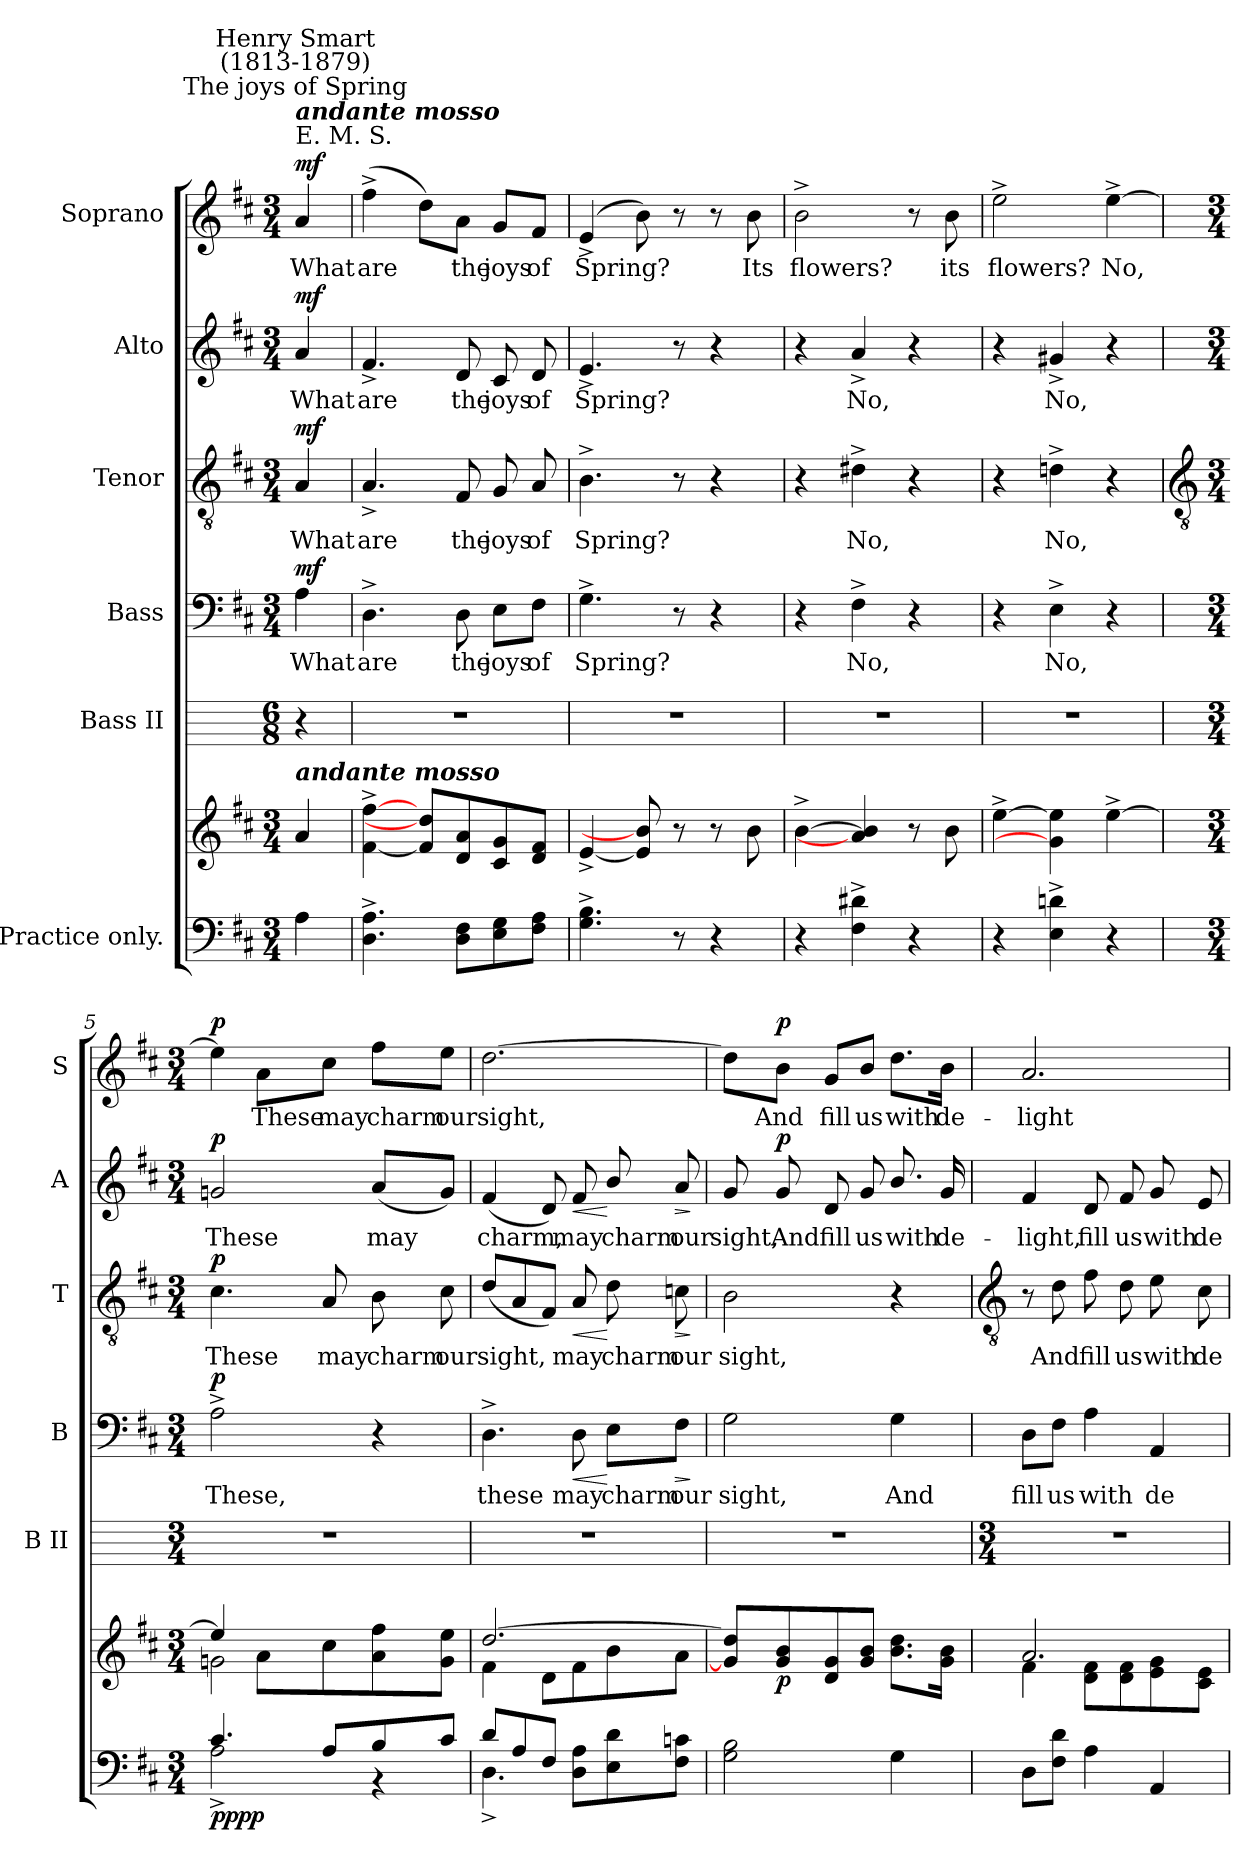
**kern	**kern	**dynam	**kern	**kern	**text	**dynam	**kern	**text	**dynam	**kern	**text	**dynam	**kern	**text	**dynam
*part6	*part6	*part6	*part5	*part4	*part4	*part4	*part3	*part3	*part3	*part2	*part2	*part2	*part1	*part1	*part1
*staff7	*staff6	*staff6/7	*staff5	*staff4	*staff4	*staff4	*staff3	*staff3	*staff3	*staff2	*staff2	*staff2	*staff1	*staff1	*staff1
*I"Practice only.	*	*	*I"Bass II	*I"Bass	*	*	*I"Tenor	*	*	*I"Alto	*	*	*I"Soprano	*	*
*	*	*	*I'B II	*I'B	*	*	*I'T	*	*	*I'A	*	*	*I'S	*	*
*clefF4	*clefG2	*	*	*clefF4	*	*	*clefGv2	*	*	*clefG2	*	*	*clefG2	*	*
*k[f#c#]	*k[f#c#]	*	*	*k[f#c#]	*	*	*k[f#c#]	*	*	*k[f#c#]	*	*	*k[f#c#]	*	*
*D:	*D:	*	*	*D:	*	*	*D:	*	*	*D:	*	*	*D:	*	*
*M3/4	*M3/4	*	*M6/8	*M3/4	*	*	*M3/4	*	*	*M3/4	*	*	*M3/4	*	*
*MM63	*MM63	*	*MM63	*MM63	*	*	*MM63	*	*	*MM63	*	*	*MM63	*	*
=	=	=	=	=	=	=	=	=	=	=	=	=	=	=	=
!	!	!	!	!	!	!	!	!	!	!	!	!	!LO:TX:a:t=E. M. S.	!	!
!	!	!	!	!	!	!	!	!	!	!	!	!	!LO:TX:a:Bi:t=andante mosso	!	!
!	!	!	!	!	!	!	!	!	!	!	!	!	!LO:TX:a:cj:t=The joys of Spring	!	!
!	!	!	!	!	!	!	!	!	!	!	!	!	!LO:TX:a:cj:t=Henry Smart\n(1813-1879)	!	!
!	!LO:TX:a:Bi:t=andante mosso	!	!	!	!	!	!	!	!	!	!	!	!	!	!
!	!	!LO:DY:b=2	!	!	!LO:LY:b	!	!	!LO:LY:b	!	!	!LO:LY:b	!	!	!LO:LY:b	!
!	!	!LO:DY:n=1:b	!	!	!	!LO:DY:b	!	!	!LO:DY:b	!	!	!LO:DY:b	!	!	!LO:DY:b
4A	4a	mf mf	4r	4A	What	mf	4A	What	mf	4a	What	mf	4a	What	mf
=1	=1	=1	=1	=1	=1	=1	=1	=1	=1	=1	=1	=1	=1	=1	=1
!	!	!	!	!	!LO:LY:b	!	!	!LO:LY:b	!	!	!LO:LY:b	!	!	!LO:LY:b	!
4.D^ 4.A^	[4f#^ [4ff#^	.	2.r	4.D^	are	.	4.A^	are	.	4.f#^	are	.	(>4ff#^	are	.
.	8f#] 8dd]L	.	.	.	.	.	.	.	.	.	.	.	8dd\L)	.	.
!	!	!	!	!	!LO:LY:b	!	!	!LO:LY:b	!	!	!LO:LY:b	!	!	!LO:LY:b	!
8D 8F#L	8d 8a	.	.	8D	the	.	8F#	the	.	8d	the	.	8a\J	the	.
!	!	!	!	!	!LO:LY:b	!	!	!LO:LY:b	!	!	!LO:LY:b	!	!	!LO:LY:b	!
8E 8G	8c# 8g	.	.	8E\L	joys	.	8G	joys	.	8c#	joys	.	8g/L	joys	.
!	!	!	!	!	!LO:LY:b	!	!	!LO:LY:b	!	!	!LO:LY:b	!	!	!LO:LY:b	!
8F# 8AJ	8d 8f#J	.	.	8F#\J	of	.	8A	of	.	8d	of	.	8f#/J	of	.
=2	=2	=2	=2	=2	=2	=2	=2	=2	=2	=2	=2	=2	=2	=2	=2
!	!	!	!	!	!LO:LY:b	!	!	!LO:LY:b	!	!	!LO:LY:b	!	!	!LO:LY:b	!
4.G^ 4.B^	[4e^	.	2.r	4.G^	Spring?	.	4.B^	Spring?	.	4.e^	Spring?	.	(<4e^	Spring?	.
.	8e] 8b]	.	.	.	.	.	.	.	.	.	.	.	8b)	.	.
8r	8r	.	.	8r	.	.	8r	.	.	8r	.	.	8r	.	.
4r	8r	.	.	4r	.	.	4r	.	.	4r	.	.	8r	.	.
!	!	!	!	!	!	!	!	!	!	!	!	!	!	!LO:LY:b	!
.	8b	.	.	.	.	.	.	.	.	.	.	.	8b	Its	.
=3	=3	=3	=3	=3	=3	=3	=3	=3	=3	=3	=3	=3	=3	=3	=3
!	!	!	!	!	!	!	!	!	!	!	!	!	!	!LO:LY:b	!
4r	[4b^	.	2.r	4r	.	.	4r	.	.	4r	.	.	2b^	flowers?	.
!	!	!	!	!	!LO:LY:b	!	!	!LO:LY:b	!	!	!LO:LY:b	!	!	!	!
4F#^ 4d#X^	4a] 4b]	.	.	4F#^	No,	.	4d#X^	No,	.	4a^	No,	.	.	.	.
4r	8r	.	.	4r	.	.	4r	.	.	4r	.	.	8r	.	.
!	!	!	!	!	!	!	!	!	!	!	!	!	!	!LO:LY:b	!
.	8b	.	.	.	.	.	.	.	.	.	.	.	8b	its	.
=4	=4	=4	=4	=4	=4	=4	=4	=4	=4	=4	=4	=4	=4	=4	=4
!	!	!	!	!	!	!	!	!	!	!	!	!	!	!LO:LY:b	!
4r	[4ee^	.	2.r	4r	.	.	4r	.	.	4r	.	.	2ee^	flowers?	.
!	!	!	!	!	!LO:LY:b	!	!	!LO:LY:b	!	!	!LO:LY:b	!	!	!	!
4E^ 4dn^	4g#] 4ee]	.	.	4E^	No,	.	4dn^	No,	.	4g#X^	No,	.	.	.	.
!	!	!	!	!	!	!	!	!	!	!	!	!	!	!LO:LY:b	!
4r	[4ee^	.	.	4r	.	.	4r	.	.	4r	.	.	[4ee^	No,	.
!!LO:LB:g=z
=5	=5	=5	=5	=5	=5	=5	=5	=5	=5	=5	=5	=5	=5	=5	=5
*	*	*	*	*	*	*	*clefGv2	*	*	*	*	*	*	*	*
*M3/4	*M3/4	*	*M3/4	*M3/4	*	*	*M3/4	*	*	*M3/4	*	*	*M3/4	*	*
*^	*^	*	*	*	*	*	*	*	*	*	*	*	*	*	*
!	!	!	!	!LO:DY:b=2	!	!	!LO:LY:b	!	!	!LO:LY:b	!	!	!LO:LY:b	!	!	!	!
!	!	!	!	!LO:DY:n=1:b=2	!	!	!	!	!	!	!	!	!	!	!	!	!
!	!	!	!	!LO:DY:n=2:b	!	!	!	!	!	!	!	!	!	!	!	!	!
!	!	!	!	!LO:DY:n=3:b	!	!	!	!LO:DY:b	!	!	!LO:DY:b	!	!	!LO:DY:b	!	!	!LO:DY:b
4.c#/	2A^\	4ee/]	2gn\	p p p p	2.r	2A^	These,	p	4.c#	These	p	2gn	These	p	4ee]	.	p
!	!	!	!	!	!	!	!	!	!	!	!	!	!	!	!	!LO:LY:b	!
.	.	8a\L	.	.	.	.	.	.	.	.	.	.	.	.	8a\L	These	.
!	!	!	!	!	!	!	!	!	!	!LO:LY:b	!	!	!	!	!	!LO:LY:b	!
8A/L	.	8cc#\	.	.	.	.	.	.	8A	may	.	.	.	.	8cc#\J	may	.
!	!	!	!	!	!	!	!	!	!	!LO:LY:b	!	!	!LO:LY:b	!	!	!LO:LY:b	!
8B/	4r	8a\ 8ff#\	4ryy	.	.	4r	.	.	8B	charm	.	(<8aL	may	.	8ff#\L	charm	.
!	!	!	!	!	!	!	!	!	!	!LO:LY:b	!	!	!	!	!	!LO:LY:b	!
8c#/J	.	8g\ 8ee\J	.	.	.	.	.	.	8c#	our	.	8gJ)	.	.	8ee\J	our	.
=6	=6	=6	=6	=6	=6	=6	=6	=6	=6	=6	=6	=6	=6	=6	=6	=6	=6
!	!	!	!	!	!	!	!LO:LY:b	!	!	!LO:LY:b	!	!	!LO:LY:b	!	!	!LO:LY:b	!
8d/L	4.D^\	[2.dd/	4f#\	.	2.r	4.D^	these	.	(<8dL	sight,	.	(<4f#	charm,	.	[2.dd	sight,	.
8A/	.	.	.	.	.	.	.	.	8A	.	.	.	.	.	.	.	.
8F#/J	.	.	8d\L	.	.	.	.	.	8F#J)	.	.	8d)	.	.	.	.	.
!	!	!	!	!	!	!	!LO:LY:b	!LO:HP:b	!	!LO:LY:b	!LO:HP:b	!	!LO:LY:b	!LO:HP:b	!	!	!
4.ryy	8D\ 8A\L	.	8f#\	.	.	8D	may	<	8A	may	<	8f#	may	<	.	.	.
!	!	!	!	!	!	!	!LO:LY:b	!	!	!LO:LY:b	!	!	!LO:LY:b	!	!	!	!
.	8E\ 8d\	.	8b\	.	.	8E\L	charm	[	8d	charm	[	8b/	charm	[	.	.	.
!	!	!	!	!	!	!	!LO:LY:b	!LO:HP:b	!	!LO:LY:b	!LO:HP:b	!	!LO:LY:b	!LO:HP:b	!	!	!
.	8F#\ 8cn\J	.	8a\J	.	.	8F#\J	our	>	8cn	our	>	8a	our	>	.	.	.
*v	*v	*	*	*	*	*	*	*	*	*	*	*	*	*	*	*	*
*	*v	*v	*	*	*	*	*	*	*	*	*	*	*	*	*	*
.	.	.	.	.	.	]	.	.	]	.	.	]	.	.	.
=7	=7	=7	=7	=7	=7	=7	=7	=7	=7	=7	=7	=7	=7	=7	=7
*^	*^	*	*	*	*	*	*	*	*	*	*	*	*	*	*
!	!	!	!	!	!	!	!LO:LY:b	!	!	!LO:LY:b	!	!	!LO:LY:b	!	!	!	!
2ryy	2G\ 2B\	8g/] 8dd/]L	2.ryy	.	2.r	2G	sight,	.	2B	sight,	.	8g	sight,	.	8dd\L]	.	.
!	!	!	!	!LO:DY:b	!	!	!	!	!	!	!	!	!LO:LY:b	!LO:DY:b	!	!LO:LY:b	!LO:DY:b
.	.	8g/ 8b/	.	p	.	.	.	.	.	.	.	8g	And	p	8b\J	And	p
!	!	!	!	!	!	!	!	!	!	!	!	!	!LO:LY:b	!	!	!LO:LY:b	!
.	.	8d/ 8g/	.	.	.	.	.	.	.	.	.	8d	fill	.	8g/L	fill	.
!	!	!	!	!	!	!	!	!	!	!	!	!	!LO:LY:b	!	!	!LO:LY:b	!
.	.	8g/ 8b/J	.	.	.	.	.	.	.	.	.	8g	us	.	8b/J	us	.
!	!	!	!	!	!	!	!LO:LY:b	!	!	!	!	!	!LO:LY:b	!	!	!LO:LY:b	!
8ryy	4G\	8.b\ 8.dd\L	.	.	.	4G	And	.	4r	.	.	8.b/	with	.	8.dd\L	with	.
8ryy	.	.	.	.	.	.	.	.	.	.	.	.	.	.	.	.	.
!	!	!	!	!	!	!	!	!	!	!	!	!	!LO:LY:b	!	!	!LO:LY:b	!
.	.	16g\ 16b\J	.	.	.	.	.	.	.	.	.	16g	de-	.	16b\Jk	de-	.
*v	*v	*	*	*	*	*	*	*	*	*	*	*	*	*	*	*	*
!!LO:LB:g=z
=8	=8	=8	=8	=8	=8	=8	=8	=8	=8	=8	=8	=8	=8	=8	=8	=8
*	*	*	*	*	*	*	*	*clefGv2	*	*	*	*	*	*	*	*
*	*	*	*	*M3/4	*	*	*	*	*	*	*	*	*	*	*	*
!	!	!	!	!	!	!LO:LY:b	!	!	!	!	!	!LO:LY:b	!	!	!LO:LY:b	!
8DL	2.a/	4f#\	.	2.r	8D\L	fill	.	8r	.	.	4f#	-light,	.	2.a	-light	.
!	!	!	!	!	!	!LO:LY:b	!	!	!LO:LY:b	!	!	!	!	!	!	!
8F# 8dJ	.	.	.	.	8F#\J	us	.	8d	And	.	.	.	.	.	.	.
!	!	!	!	!	!	!LO:LY:b	!	!	!LO:LY:b	!	!	!LO:LY:b	!	!	!	!
4A	.	8d\ 8f#\L	.	.	4A	with	.	8f#	fill	.	8d	fill	.	.	.	.
!	!	!	!	!	!	!	!	!	!LO:LY:b	!	!	!LO:LY:b	!	!	!	!
.	.	8d\ 8f#\	.	.	.	.	.	8d	us	.	8f#	us	.	.	.	.
!	!	!	!	!	!	!LO:LY:b	!	!	!LO:LY:b	!	!	!LO:LY:b	!	!	!	!
4AA	.	8e\ 8g\	.	.	4AA	de-	.	8e	with	.	8g	with	.	.	.	.
!	!	!	!	!	!	!	!	!	!LO:LY:b	!	!	!LO:LY:b	!	!	!	!
.	.	8c#\ 8e\J	.	.	.	.	.	8c#	de-	.	8e	de-	.	.	.	.
*	*v	*v	*	*	*	*	*	*	*	*	*	*	*	*	*	*
=	=	=	=	=	=	=	=	=	=	=	=	=	=	=	=
*-	*-	*-	*-	*-	*-	*-	*-	*-	*-	*-	*-	*-	*-	*-	*-
